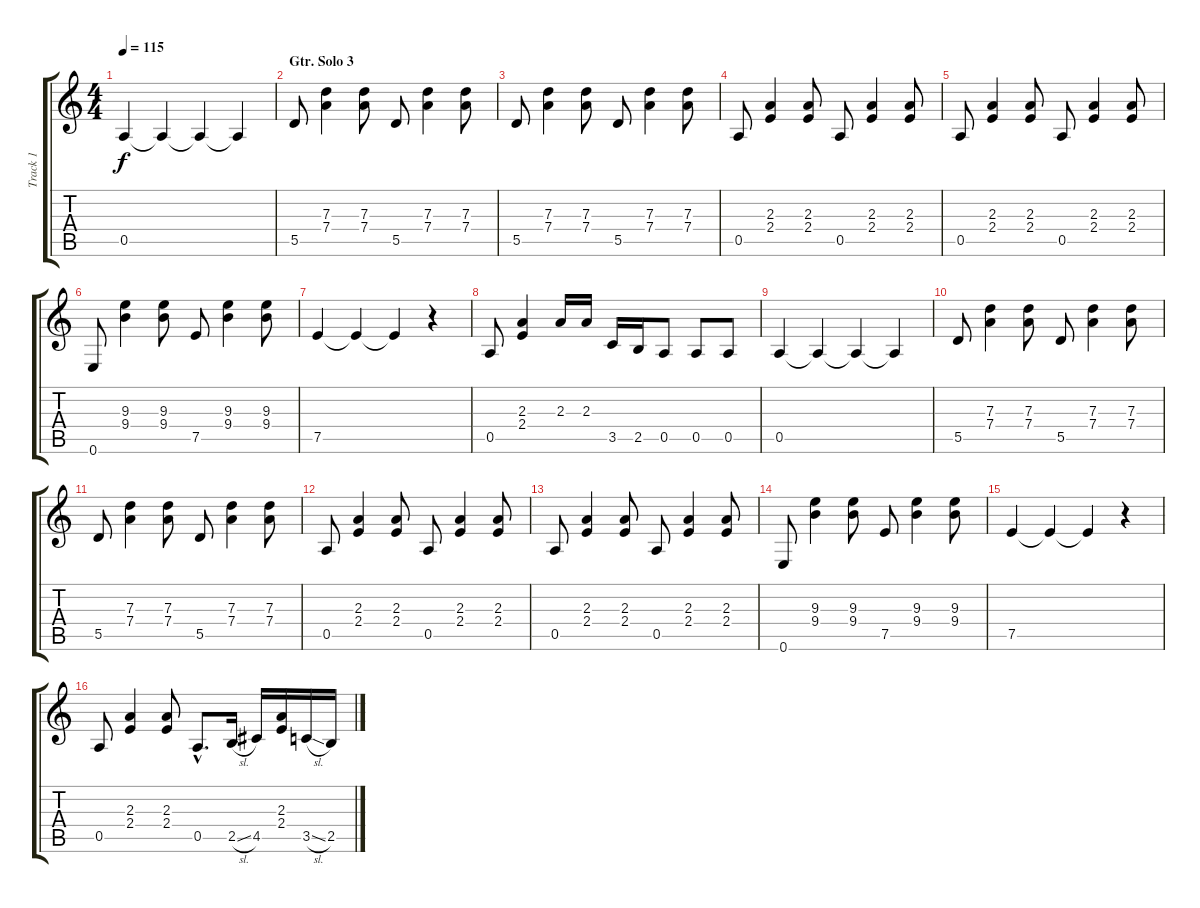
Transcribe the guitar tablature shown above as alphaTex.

\track ("Track 1" "Track 1") {instrument distortionguitar}
\staff {score tabs}
\tuning (E4 B3 G3 D3 A2 E2) {hide}
\ts (4 4)
\tempo 115
\clef g2
\ks c
0.5.4{dy f} 0.5{t}.4 0.5{t}.4 0.5{t}.4 |
\section ("" "Gtr. Solo 3")
5.5.8 (7.3 7.4).4 (7.3 7.4).8 5.5.8 (7.3 7.4).4 (7.3 7.4).8 |
5.5.8 (7.3 7.4).4 (7.3 7.4).8 5.5.8 (7.3 7.4).4 (7.3 7.4).8 |
0.5.8 (2.3 2.4).4 (2.3 2.4).8 0.5.8 (2.3 2.4).4 (2.3 2.4).8 |
0.5.8 (2.3 2.4).4 (2.3 2.4).8 0.5.8 (2.3 2.4).4 (2.3 2.4).8 |
0.6.8 (9.3 9.4).4 (9.3 9.4).8 7.5.8 (9.3 9.4).4 (9.3 9.4).8 |
7.5.4 7.5{t}.4 7.5{t}.4 r.4 |
0.5.8 (2.3 2.4).4 2.3.16 2.3.16 3.5.16 2.5.16 0.5.8 0.5.8 0.5.8 |
0.5.4 0.5{t}.4 0.5{t}.4 0.5{t}.4 |
5.5.8 (7.3 7.4).4 (7.3 7.4).8 5.5.8 (7.3 7.4).4 (7.3 7.4).8 |
5.5.8 (7.3 7.4).4 (7.3 7.4).8 5.5.8 (7.3 7.4).4 (7.3 7.4).8 |
0.5.8 (2.3 2.4).4 (2.3 2.4).8 0.5.8 (2.3 2.4).4 (2.3 2.4).8 |
0.5.8 (2.3 2.4).4 (2.3 2.4).8 0.5.8 (2.3 2.4).4 (2.3 2.4).8 |
0.6.8 (9.3 9.4).4 (9.3 9.4).8 7.5.8 (9.3 9.4).4 (9.3 9.4).8 |
7.5.4 7.5{t}.4 7.5{t}.4 r.4 |
0.5.8 (2.3 2.4).4 (2.3 2.4).8 0.5{hac}.8{d} 2.5{sl}.16 4.5.16 (2.3 2.4).16 3.5{sl}.16 2.5.16
